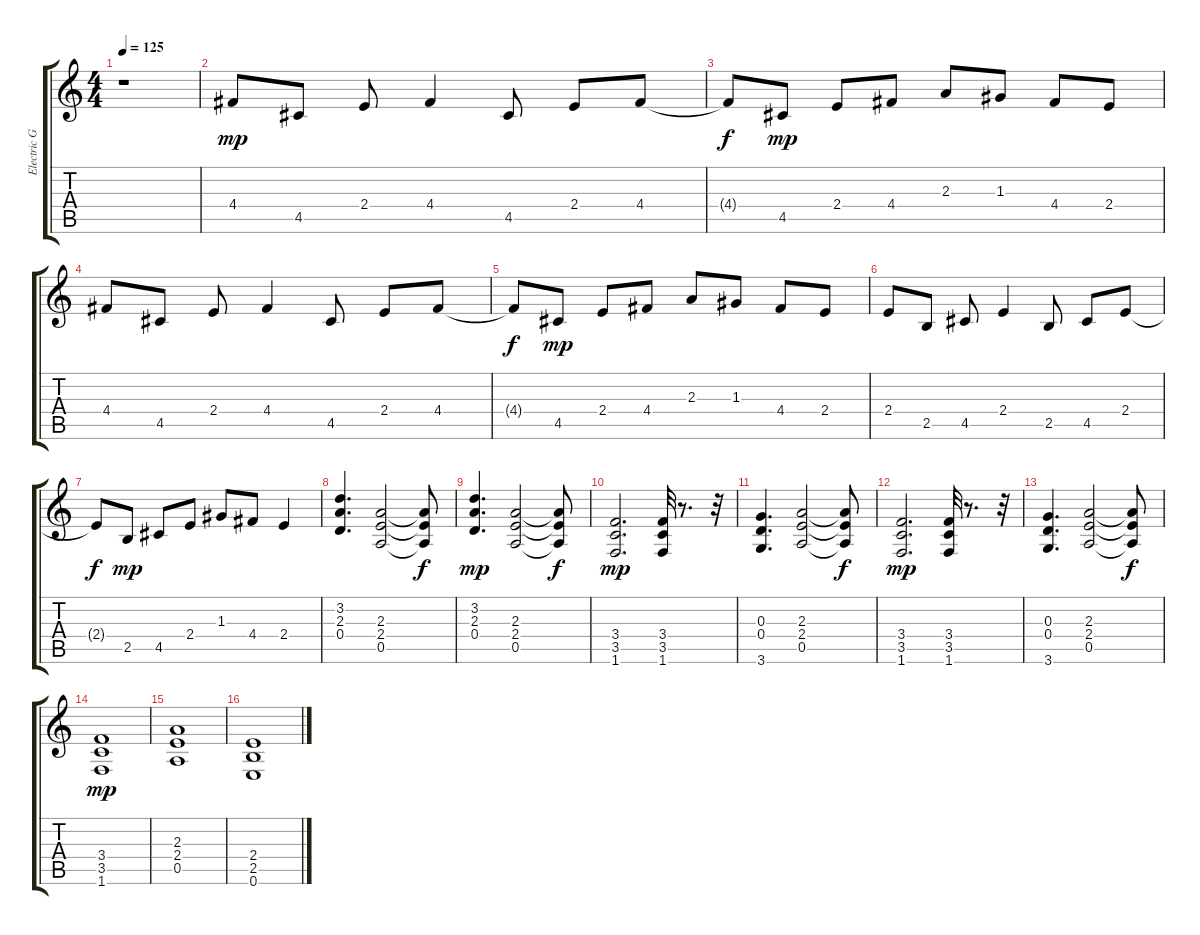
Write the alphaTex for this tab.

\track ("Electric Guitar" "Electric G") {instrument distortionguitar}
\staff {score tabs}
\tuning (E4 B3 G3 D3 A2 E2) {hide}
\ts (4 4)
\tempo 125
\clef g2
\ks c
r.1{dy f} |
4.4.8{dy mp} 4.5.8 2.4.8 4.4.4 4.5.8 2.4.8 4.4.8 |
4.4{t}.8{dy f} 4.5.8{dy mp} 2.4.8 4.4.8 2.3.8 1.3.8 4.4.8 2.4.8 |
4.4.8 4.5.8 2.4.8 4.4.4 4.5.8 2.4.8 4.4.8 |
4.4{t}.8{dy f} 4.5.8{dy mp} 2.4.8 4.4.8 2.3.8 1.3.8 4.4.8 2.4.8 |
2.4.8 2.5.8 4.5.8 2.4.4 2.5.8 4.5.8 2.4.8 |
2.4{t}.8{dy f} 2.5.8{dy mp} 4.5.8 2.4.8 1.3.8 4.4.8 2.4.4 |
(3.2 2.3 0.4).4{d} (2.3 2.4 0.5).2 (2.3{t} 2.4{t} 0.5{t}).8{dy f} |
(3.2 2.3 0.4).4{d dy mp} (2.3 2.4 0.5).2 (2.3{t} 2.4{t} 0.5{t}).8{dy f} |
(3.4 3.5 1.6).2{d dy mp} (3.4 3.5 1.6).32 r.8{d} r.32 |
(0.3 0.4 3.6).4{d} (2.3 2.4 0.5).2 (2.3{t} 2.4{t} 0.5{t}).8{dy f} |
(3.4 3.5 1.6).2{d dy mp} (3.4 3.5 1.6).32 r.8{d} r.32 |
(0.3 0.4 3.6).4{d} (2.3 2.4 0.5).2 (2.3{t} 2.4{t} 0.5{t}).8{dy f} |
(3.4 3.5 1.6).1{dy mp} |
(2.3 2.4 0.5).1 |
(2.4 2.5 0.6).1
